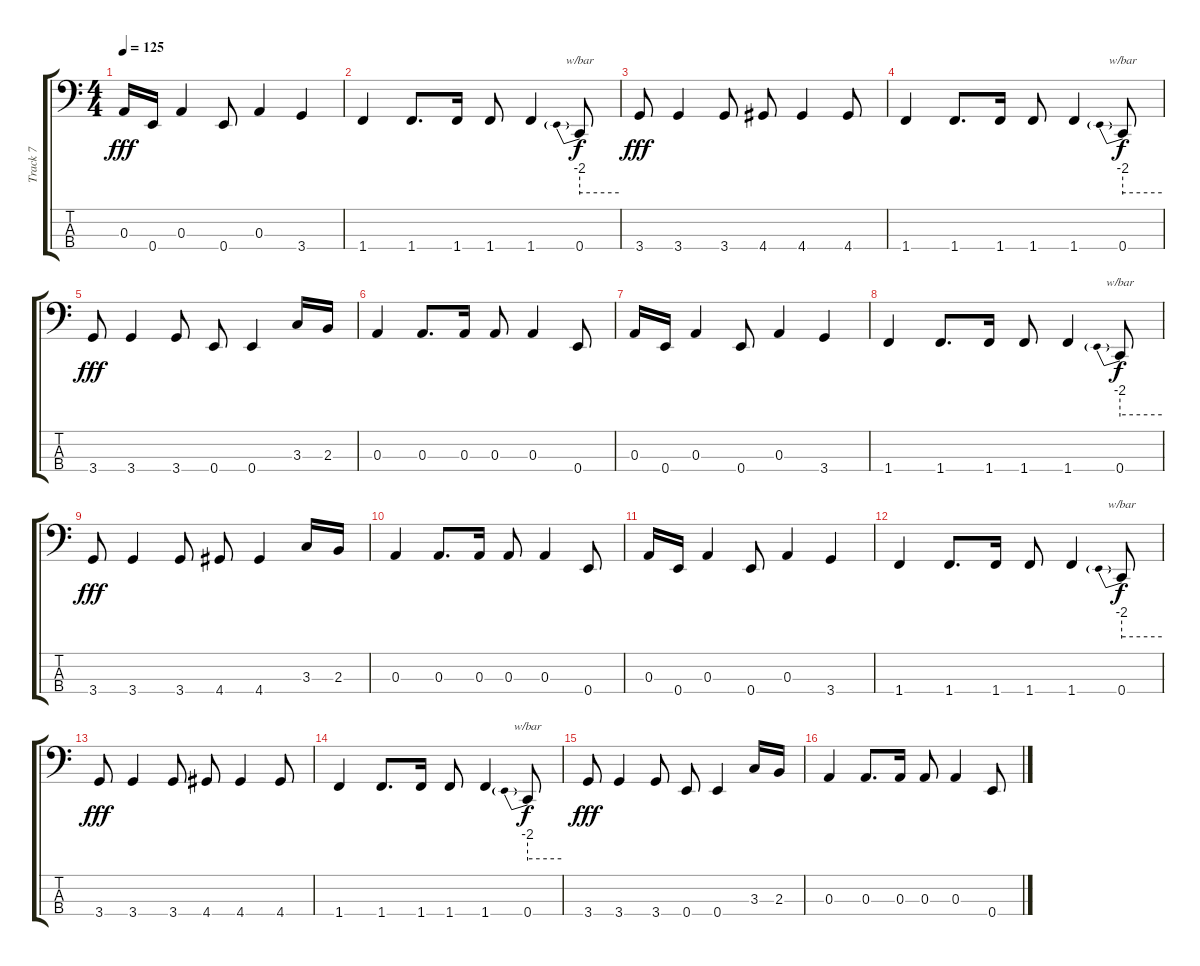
\track ("Track 7" "Track 7") {instrument electricbassfinger}
\staff {score tabs}
\tuning (G2 D2 A1 E1) {hide}
\ts (4 4)
\tempo 125
\clef f4
\ks c
0.3.16{dy fff} 0.4.16 0.3.4 0.4.8 0.3.4 3.4.4 |
1.4.4 1.4.8{d} 1.4.16 1.4.8 1.4.4 0.4.8{tbe (predive default 0 -8 60 -8) dy f} |
3.4.8{dy fff} 3.4.4 3.4.8 4.4.8 4.4.4 4.4.8 |
1.4.4 1.4.8{d} 1.4.16 1.4.8 1.4.4 0.4.8{tbe (predive default 0 -8 60 -8) dy f} |
3.4.8{dy fff} 3.4.4 3.4.8 0.4.8 0.4.4 3.3.16 2.3.16 |
0.3.4 0.3.8{d} 0.3.16 0.3.8 0.3.4 0.4.8 |
0.3.16 0.4.16 0.3.4 0.4.8 0.3.4 3.4.4 |
1.4.4 1.4.8{d} 1.4.16 1.4.8 1.4.4 0.4.8{tbe (predive default 0 -8 60 -8) dy f} |
3.4.8{dy fff} 3.4.4 3.4.8 4.4.8 4.4.4 3.3.16 2.3.16 |
0.3.4 0.3.8{d} 0.3.16 0.3.8 0.3.4 0.4.8 |
0.3.16 0.4.16 0.3.4 0.4.8 0.3.4 3.4.4 |
1.4.4 1.4.8{d} 1.4.16 1.4.8 1.4.4 0.4.8{tbe (predive default 0 -8 60 -8) dy f} |
3.4.8{dy fff} 3.4.4 3.4.8 4.4.8 4.4.4 4.4.8 |
1.4.4 1.4.8{d} 1.4.16 1.4.8 1.4.4 0.4.8{tbe (predive default 0 -8 60 -8) dy f} |
3.4.8{dy fff} 3.4.4 3.4.8 0.4.8 0.4.4 3.3.16 2.3.16 |
0.3.4 0.3.8{d} 0.3.16 0.3.8 0.3.4 0.4.8
